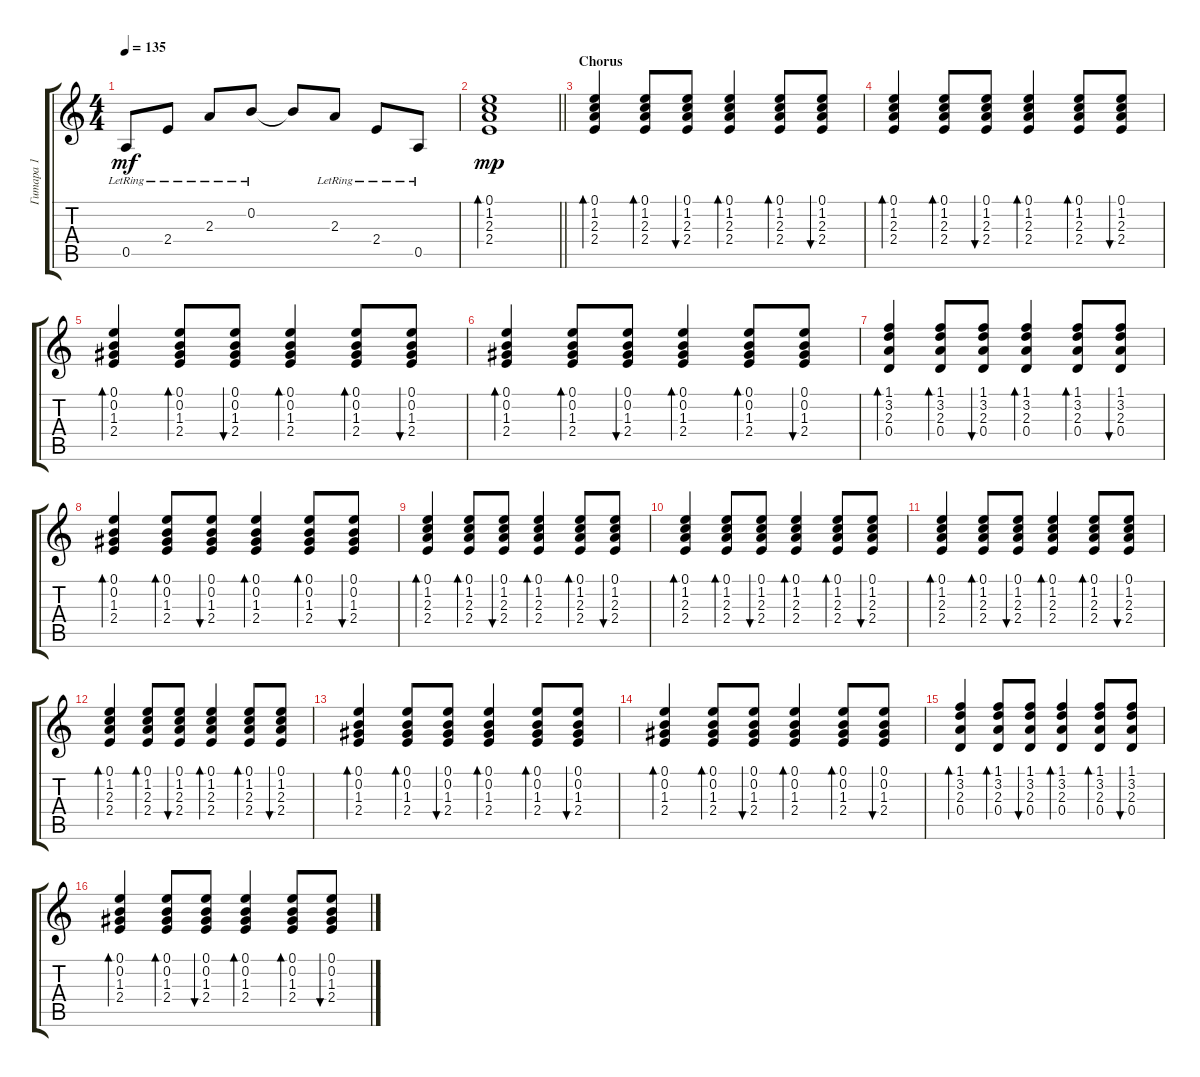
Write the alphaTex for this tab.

\track ("Гитара 1" "Гитара 1") {instrument acousticguitarsteel}
\staff {score tabs}
\tuning (E4 B3 G3 D3 A2 E2) {hide}
\ts (4 4)
\tempo 135
\clef g2
\ks c
0.5{lr}.8{dy mf} 2.4{lr}.8 2.3{lr}.8 0.2{lr}.8 0.2{t}.8 2.3{lr}.8 2.4{lr}.8 0.5{lr}.8 |
\barLineRight lightlight
(0.1 1.2 2.3 2.4).1{bd 120 dy mp} |
\section ("" "Chorus")
(0.1 1.2 2.3 2.4).4{bd 60} (0.1 1.2 2.3 2.4).8{bd 60} (0.1 1.2 2.3 2.4).8{bu 60} (0.1 1.2 2.3 2.4).4{bd 60} (0.1 1.2 2.3 2.4).8{bd 60} (0.1 1.2 2.3 2.4).8{bu 60} |
(0.1 1.2 2.3 2.4).4{bd 60} (0.1 1.2 2.3 2.4).8{bd 60} (0.1 1.2 2.3 2.4).8{bu 60} (0.1 1.2 2.3 2.4).4{bd 60} (0.1 1.2 2.3 2.4).8{bd 60} (0.1 1.2 2.3 2.4).8{bu 60} |
(0.1 0.2 1.3 2.4).4{bd 60} (0.1 0.2 1.3 2.4).8{bd 60} (0.1 0.2 1.3 2.4).8{bu 60} (0.1 0.2 1.3 2.4).4{bd 60} (0.1 0.2 1.3 2.4).8{bd 60} (0.1 0.2 1.3 2.4).8{bu 60} |
(0.1 0.2 1.3 2.4).4{bd 60} (0.1 0.2 1.3 2.4).8{bd 60} (0.1 0.2 1.3 2.4).8{bu 60} (0.1 0.2 1.3 2.4).4{bd 60} (0.1 0.2 1.3 2.4).8{bd 60} (0.1 0.2 1.3 2.4).8{bu 60} |
(1.1 3.2 2.3 0.4).4{bd 60} (1.1 3.2 2.3 0.4).8{bd 60} (1.1 3.2 2.3 0.4).8{bu 60} (1.1 3.2 2.3 0.4).4{bd 60} (1.1 3.2 2.3 0.4).8{bd 60} (1.1 3.2 2.3 0.4).8{bu 60} |
(0.1 0.2 1.3 2.4).4{bd 60} (0.1 0.2 1.3 2.4).8{bd 60} (0.1 0.2 1.3 2.4).8{bu 60} (0.1 0.2 1.3 2.4).4{bd 60} (0.1 0.2 1.3 2.4).8{bd 60} (0.1 0.2 1.3 2.4).8{bu 60} |
(0.1 1.2 2.3 2.4).4{bd 60} (0.1 1.2 2.3 2.4).8{bd 60} (0.1 1.2 2.3 2.4).8{bu 60} (0.1 1.2 2.3 2.4).4{bd 60} (0.1 1.2 2.3 2.4).8{bd 60} (0.1 1.2 2.3 2.4).8{bu 60} |
(0.1 1.2 2.3 2.4).4{bd 60} (0.1 1.2 2.3 2.4).8{bd 60} (0.1 1.2 2.3 2.4).8{bu 60} (0.1 1.2 2.3 2.4).4{bd 60} (0.1 1.2 2.3 2.4).8{bd 60} (0.1 1.2 2.3 2.4).8{bu 60} |
(0.1 1.2 2.3 2.4).4{bd 60} (0.1 1.2 2.3 2.4).8{bd 60} (0.1 1.2 2.3 2.4).8{bu 60} (0.1 1.2 2.3 2.4).4{bd 60} (0.1 1.2 2.3 2.4).8{bd 60} (0.1 1.2 2.3 2.4).8{bu 60} |
(0.1 1.2 2.3 2.4).4{bd 60} (0.1 1.2 2.3 2.4).8{bd 60} (0.1 1.2 2.3 2.4).8{bu 60} (0.1 1.2 2.3 2.4).4{bd 60} (0.1 1.2 2.3 2.4).8{bd 60} (0.1 1.2 2.3 2.4).8{bu 60} |
(0.1 0.2 1.3 2.4).4{bd 60} (0.1 0.2 1.3 2.4).8{bd 60} (0.1 0.2 1.3 2.4).8{bu 60} (0.1 0.2 1.3 2.4).4{bd 60} (0.1 0.2 1.3 2.4).8{bd 60} (0.1 0.2 1.3 2.4).8{bu 60} |
(0.1 0.2 1.3 2.4).4{bd 60} (0.1 0.2 1.3 2.4).8{bd 60} (0.1 0.2 1.3 2.4).8{bu 60} (0.1 0.2 1.3 2.4).4{bd 60} (0.1 0.2 1.3 2.4).8{bd 60} (0.1 0.2 1.3 2.4).8{bu 60} |
(1.1 3.2 2.3 0.4).4{bd 60} (1.1 3.2 2.3 0.4).8{bd 60} (1.1 3.2 2.3 0.4).8{bu 60} (1.1 3.2 2.3 0.4).4{bd 60} (1.1 3.2 2.3 0.4).8{bd 60} (1.1 3.2 2.3 0.4).8{bu 60} |
(0.1 0.2 1.3 2.4).4{bd 60} (0.1 0.2 1.3 2.4).8{bd 60} (0.1 0.2 1.3 2.4).8{bu 60} (0.1 0.2 1.3 2.4).4{bd 60} (0.1 0.2 1.3 2.4).8{bd 60} (0.1 0.2 1.3 2.4).8{bu 60}
